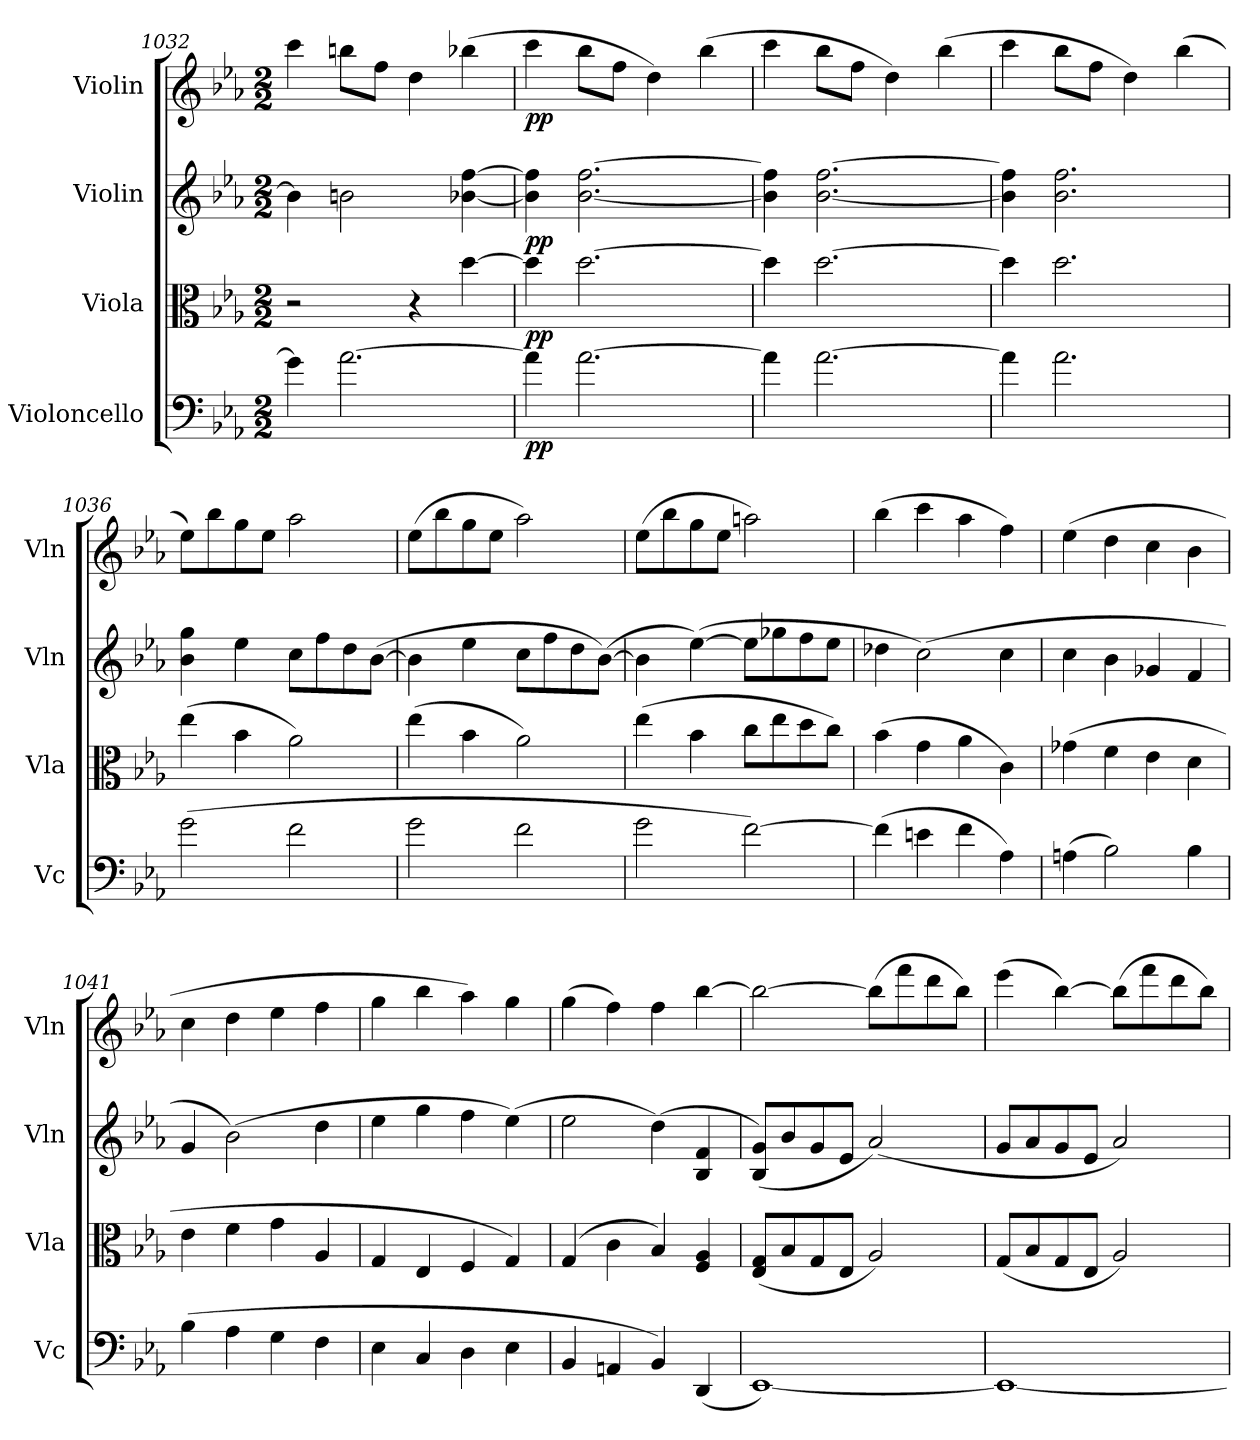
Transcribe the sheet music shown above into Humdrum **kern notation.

**kern	**dynam	**kern	**dynam	**kern	**dynam	**kern	**dynam
*part4	*part4	*part3	*part3	*part2	*part2	*part1	*part1
*staff4	*staff4	*staff3	*staff3	*staff2	*staff2	*staff1	*staff1
*I"Violoncello	*	*I"Viola	*	*I"Violin	*	*I"Violin	*
*I'Vc	*	*I'Vla	*	*I'Vln	*	*I'Vln	*
*clefF4	*	*clefC3	*	*clefG2	*	*clefG2	*
*k[b-e-a-]	*	*k[b-e-a-]	*	*k[b-e-a-]	*	*k[b-e-a-]	*
*M2/2	*	*M2/2	*	*M2/2	*	*M2/2	*
=1032	=1032	=1032	=1032	=1032	=1032	=1032	=1032
4g]	.	2r	.	4b]	.	4ccc	.
[2.a-	.	.	.	2bn	.	8bbn\L	.
.	.	.	.	.	.	8ff\J	.
.	.	4r	.	.	.	4dd	.
.	.	[4dd	.	[4b-X [4ff	.	(4bb-X	.
=1033	=1033	=1033	=1033	=1033	=1033	=1033	=1033
4a-]	pp	4dd]	pp	4b-] 4ff]	pp	4ccc	pp
[2.a-	.	[2.dd	.	[2.b- [2.ff	.	8bb-\L	.
.	.	.	.	.	.	8ff\J	.
.	.	.	.	.	.	4dd)	.
.	.	.	.	.	.	(4bb-	.
=1034	=1034	=1034	=1034	=1034	=1034	=1034	=1034
4a-]	.	4dd]	.	4b-] 4ff]	.	4ccc	.
[2.a-	.	[2.dd	.	[2.b- [2.ff	.	8bb-\L	.
.	.	.	.	.	.	8ff\J	.
.	.	.	.	.	.	4dd)	.
.	.	.	.	.	.	(4bb-	.
=1035	=1035	=1035	=1035	=1035	=1035	=1035	=1035
4a-]	.	4dd]	.	4b-] 4ff]	.	4ccc	.
2.a-	.	2.dd	.	2.b- 2.ff	.	8bb-\L	.
.	.	.	.	.	.	8ff\J	.
.	.	.	.	.	.	4dd)	.
.	.	.	.	.	.	(4bb-	.
=1036	=1036	=1036	=1036	=1036	=1036	=1036	=1036
(2g	.	(4ee-	.	4b- 4gg	.	8ee-\L)	.
.	.	.	.	.	.	8bb-\	.
.	.	4b-	.	4ee-	.	8gg\	.
.	.	.	.	.	.	8ee-\J	.
2f	.	2a-)	.	8cc\L	.	2aa-	.
.	.	.	.	8ff\	.	.	.
.	.	.	.	8dd\	.	.	.
.	.	.	.	([8b-\J	.	.	.
=1037	=1037	=1037	=1037	=1037	=1037	=1037	=1037
2g	.	(4ee-	.	4b-]	.	(8ee-\L	.
.	.	.	.	.	.	8bb-\	.
.	.	4b-	.	4ee-	.	8gg\	.
.	.	.	.	.	.	8ee-\J	.
2f	.	2a-)	.	8cc\L	.	2aa-)	.
.	.	.	.	8ff\	.	.	.
.	.	.	.	8dd\	.	.	.
.	.	.	.	([8b-\J)	.	.	.
=1038	=1038	=1038	=1038	=1038	=1038	=1038	=1038
2g	.	(4ee-	.	4b-]	.	(8ee-\L	.
.	.	.	.	.	.	8bb-\	.
.	.	4b-	.	([4ee-)	.	8gg\	.
.	.	.	.	.	.	8ee-\J	.
[2f)	.	8cc\L	.	8ee-\L]	.	2aan)	.
.	.	8ee-\	.	8gg-X\	.	.	.
.	.	8dd\	.	8ff\	.	.	.
.	.	8cc\J)	.	8ee-\J	.	.	.
=1039	=1039	=1039	=1039	=1039	=1039	=1039	=1039
(4f]	.	(4b-	.	4dd-X	.	(4bb-	.
4en	.	4g	.	(2cc)	.	4ccc	.
4f	.	4a-	.	.	.	4aa-	.
4A-)	.	4c)	.	4cc	.	4ff)	.
=1040	=1040	=1040	=1040	=1040	=1040	=1040	=1040
(4An	.	(4g-X	.	4cc	.	(4ee-	.
2B-)	.	4f	.	4b-	.	4dd	.
.	.	4e-	.	4g-X	.	4cc	.
4B-	.	4d	.	4f	.	4b-	.
=1041	=1041	=1041	=1041	=1041	=1041	=1041	=1041
(4B-	.	4e-	.	4g	.	4cc	.
4A-	.	4f	.	(2b-)	.	4dd	.
4G	.	4g	.	.	.	4ee-	.
4F	.	4A-	.	4dd	.	4ff	.
=1042	=1042	=1042	=1042	=1042	=1042	=1042	=1042
4E-	.	4G	.	4ee-	.	4gg	.
4C	.	4E-	.	4gg	.	4bb-	.
4D	.	4F	.	4ff	.	4aa-)	.
4E-	.	4G)	.	(4ee-)	.	4gg	.
=1043	=1043	=1043	=1043	=1043	=1043	=1043	=1043
4BB-	.	(4G	.	2ee-	.	(4gg	.
4AAn	.	4c	.	.	.	4ff)	.
4BB-)	.	4B-)	.	(4dd)	.	4ff	.
(4DD	.	4F 4A-	.	4B- 4f	.	[4bb-	.
=1044	=1044	=1044	=1044	=1044	=1044	=1044	=1044
[1EE-)	.	(8E-/ 8G/L	.	(8B-/ 8g/L)	.	2bb-_	.
.	.	8B-/	.	8b-/	.	.	.
.	.	8G/	.	8g/	.	.	.
.	.	8E-/J	.	8e-/J	.	.	.
.	.	2A-)	.	(2a-)	.	(8bb-\L]	.
.	.	.	.	.	.	8fff\	.
.	.	.	.	.	.	8ddd\	.
.	.	.	.	.	.	8bb-\J)	.
=1045	=1045	=1045	=1045	=1045	=1045	=1045	=1045
1EE-_	.	(8G/L	.	8g/L	.	(4eee-	.
.	.	8B-/	.	8a-/	.	.	.
.	.	8G/	.	8g/	.	[4bb-)	.
.	.	8E-/J	.	8e-/J	.	.	.
.	.	2A-)	.	2a-)	.	(8bb-\L]	.
.	.	.	.	.	.	8fff\	.
.	.	.	.	.	.	8ddd\	.
.	.	.	.	.	.	8bb-\J)	.
=	=	=	=	=	=	=	=
*-	*-	*-	*-	*-	*-	*-	*-
